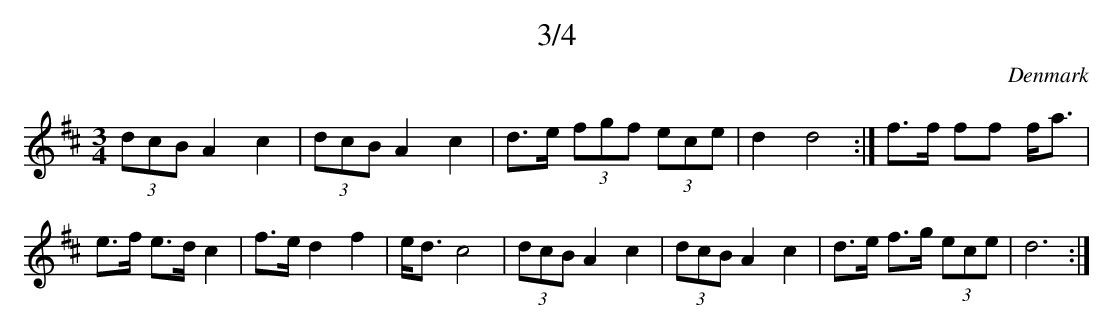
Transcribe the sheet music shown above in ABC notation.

X:1
T:3/4
M:3/4
O:Denmark
K:D
(3dcB A2 c2|(3dcB A2 c2|d>e (3fgf (3ece|d2 d4:|\
f>f ff f<a|e>f e>d c2|f>ed2 f2|e<d c4|\
(3dcB A2 c2|(3dcB A2 c2|d>e f>g (3ece|d6 :|
